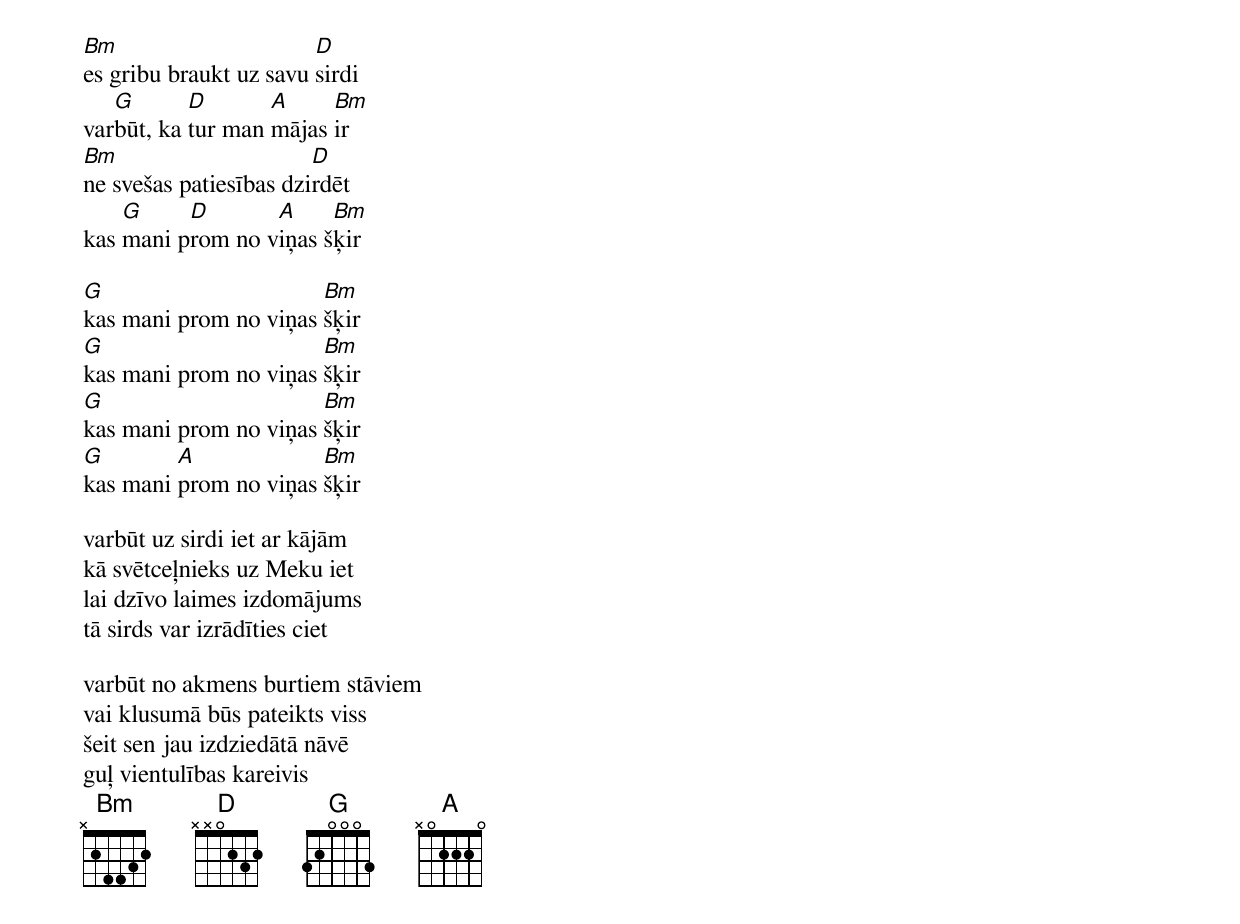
Bm                      D
es gribu braukt uz savu sirdi
   G       D       A     Bm
varbūt, ka tur man mājas ir
Bm                      D
ne svešas patiesības dzirdēt
    G     D       A     Bm
kas mani prom no viņas šķir

G                      Bm
kas mani prom no viņas šķir
G                      Bm
kas mani prom no viņas šķir
G                      Bm
kas mani prom no viņas šķir
G        A             Bm
kas mani prom no viņas šķir

varbūt uz sirdi iet ar kājām
kā svētceļnieks uz Meku iet
lai dzīvo laimes izdomājums
tā sirds var izrādīties ciet

varbūt no akmens burtiem stāviem
vai klusumā būs pateikts viss
šeit sen jau izdziedātā nāvē
guļ vientulības kareivis
